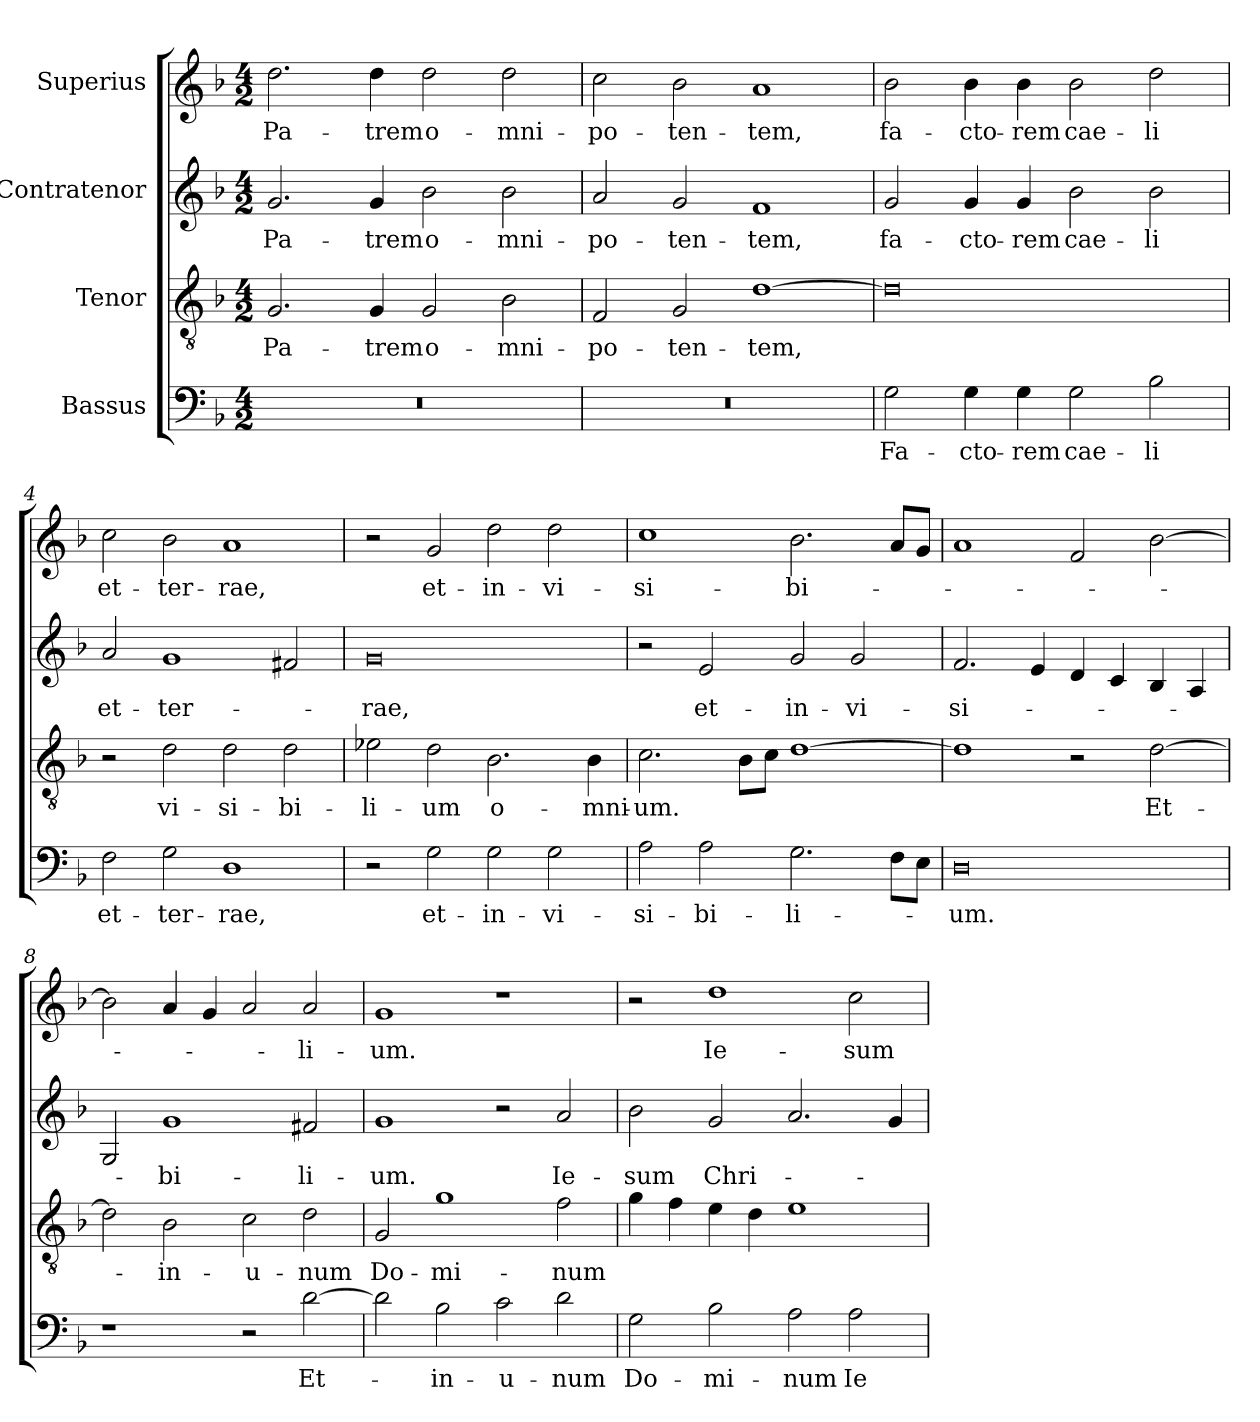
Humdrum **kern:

**kern	**text	**kern	**text	**kern	**text	**kern	**text
*part4	*part4	*part3	*part3	*part2	*part2	*part1	*part1
*staff4	*staff4	*staff3	*staff3	*staff2	*staff2	*staff1	*staff1
*I"Bassus	*	*I"Tenor	*	*I"Contratenor	*	*I"Superius	*
*clefF4	*	*clefGv2	*	*clefG2	*	*clefG2	*
*k[b-]	*	*k[b-]	*	*k[b-]	*	*k[b-]	*
*M4/2	*	*M4/2	*	*M4/2	*	*M4/2	*
=1	=1	=1	=1	=1	=1	=1	=1
0r	.	2.G/	Pa-	2.g/	Pa-	2.dd\	Pa-
.	.	4G/	-trem	4g/	-trem	4dd\	-trem
.	.	2G/	o-	2b-\	o-	2dd\	o-
.	.	2B-\	-mni-	2b-\	-mni-	2dd\	-mni-
=2	=2	=2	=2	=2	=2	=2	=2
0r	.	2F/	-po-	2a/	-po-	2cc\	-po-
.	.	2G/	-ten-	2g/	-ten-	2b-\	-ten-
.	.	[1d\	-tem,	1f/	-tem,	1a/	-tem,
=3	=3	=3	=3	=3	=3	=3	=3
2G\	Fa-	0d\]	.	2g/	fa-	2b-\	fa-
4G\	-cto-	.	.	4g/	-cto-	4b-\	-cto-
4G\	-rem	.	.	4g/	-rem	4b-\	-rem
2G\	cae-	.	.	2b-\	cae-	2b-\	cae-
2B-\	-li	.	.	2b-\	-li	2dd\	-li
=4	=4	=4	=4	=4	=4	=4	=4
2F\	et-	2r	.	2a/	et-	2cc\	et-
2G\	ter-	2d\	vi-	1g/	ter-	2b-\	ter-
1D\	-rae,	2d\	-si-	.	.	1a/	-rae,
.	.	2d\	-bi-	2f#X/	.	.	.
=5	=5	=5	=5	=5	=5	=5	=5
2r	.	2e-X\	-li-	0g/	-rae,	2r	.
2G\	et-	2d\	-um	.	.	2g/	et-
2G\	in-	2.B-\	o-	.	.	2dd\	in-
2G\	-vi-	.	.	.	.	2dd\	-vi-
.	.	4B-\	-mni-	.	.	.	.
=6	=6	=6	=6	=6	=6	=6	=6
2A\	-si-	2.c\	-um.	2r	.	1cc\	-si-
2A\	-bi-	.	.	2e/	et-	.	.
.	.	8B-\L	.	.	.	.	.
.	.	8c\J	.	.	.	.	.
2.G\	-li-	[1d\	.	2g/	in-	2.b-\	-bi-
.	.	.	.	2g/	-vi-	.	.
8F\L	.	.	.	.	.	8a/L	.
8E\J	.	.	.	.	.	8g/J	.
=7	=7	=7	=7	=7	=7	=7	=7
0D\	-um.	1d\]	.	2.f/	-si-	1a/	.
.	.	.	.	4e/	.	.	.
.	.	2r	.	4d/	.	2f/	.
.	.	.	.	4c/	.	.	.
.	.	[2d\	Et-	4B-/	.	[2b-\	.
.	.	.	.	4A/	.	.	.
=8	=8	=8	=8	=8	=8	=8	=8
1r	.	2d\]	.	2G/	.	2b-\]	.
.	.	2B-\	in-	1g/	-bi-	4a/	.
.	.	.	.	.	.	4g/	.
2r	.	2c\	u-	.	.	2a/	.
[2d\	Et-	2d\	-num	2f#X/	-li-	2a/	-li-
=9	=9	=9	=9	=9	=9	=9	=9
2d\]	.	2G/	Do-	1g/	-um.	1g/	-um.
2B-\	in-	1g\	-mi-	.	.	.	.
2c\	u-	.	.	2r	.	1r	.
2d\	-num	2f\	-num	2a/	Ie-	.	.
=10	=10	=10	=10	=10	=10	=10	=10
2G\	Do-	4g\	.	2b-\	-sum	2r	.
.	.	4f\	.	.	.	.	.
2B-\	-mi-	4e\	.	2g/	Chri-	1dd\	Ie-
.	.	4d\	.	.	.	.	.
2A\	-num	1e\	.	2.a/	.	.	.
2A\	Ie-	.	.	.	.	2cc\	-sum
.	.	.	.	4g/	.	.	.
=	=	=	=	=	=	=	=
*-	*-	*-	*-	*-	*-	*-	*-
